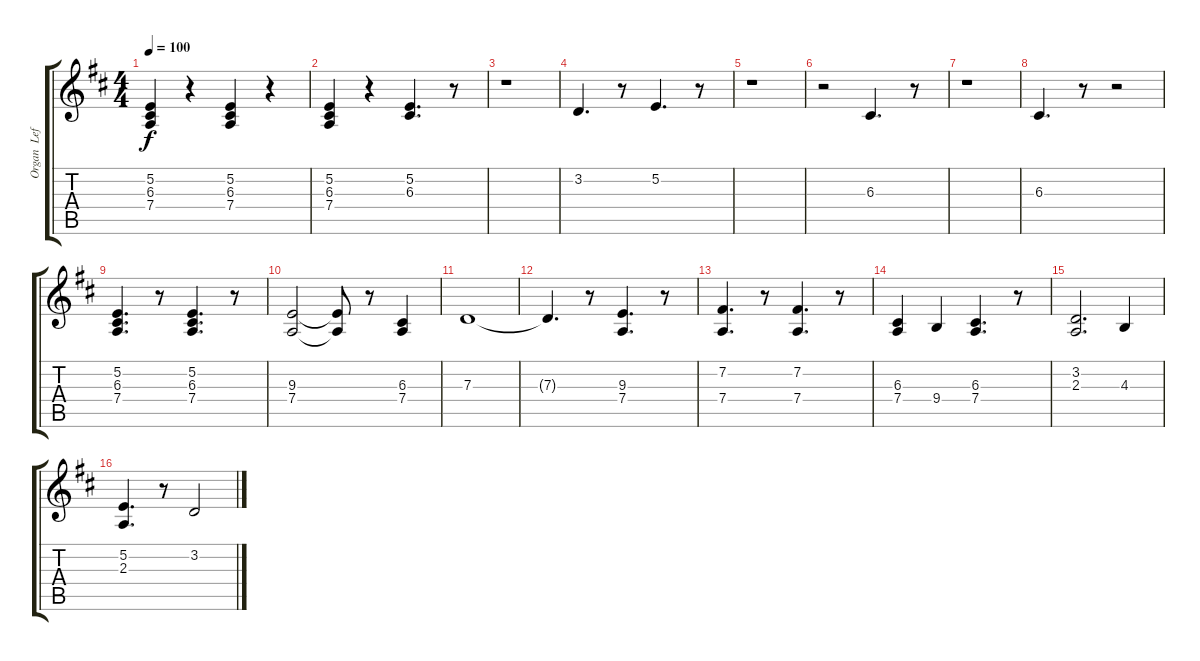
\track ("Organ  Left" "Organ  Lef") {instrument churchorgan}
\staff {score tabs}
\tuning (E4 B3 G3 D3 A2 E2) {hide}
\ts (4 4)
\tempo 100
\clef g2
\ks d
(5.2 6.3 7.4).4{dy f} r.4 (5.2 6.3 7.4).4 r.4 |
(5.2 6.3 7.4).4 r.4 (5.2 6.3).4{d} r.8 |
r.1 |
3.2.4{d} r.8 5.2.4{d} r.8 |
r.1 |
r.2 6.3.4{d} r.8 |
r.1 |
6.3.4{d} r.8 r.2 |
(5.2 6.3 7.4).4{d} r.8 (5.2 6.3 7.4).4{d} r.8 |
(9.3 7.4).2 (9.3{t} 7.4{t}).8 r.8 (6.3 7.4).4 |
7.3.1 |
7.3{t}.4{d} r.8 (9.3 7.4).4{d} r.8 |
(7.2 7.4).4{d} r.8 (7.2 7.4).4{d} r.8 |
(6.3 7.4).4 9.4.4 (6.3 7.4).4{d} r.8 |
(3.2 2.3).2{d} 4.3.4 |
(5.2 2.3).4{d} r.8 3.2.2
